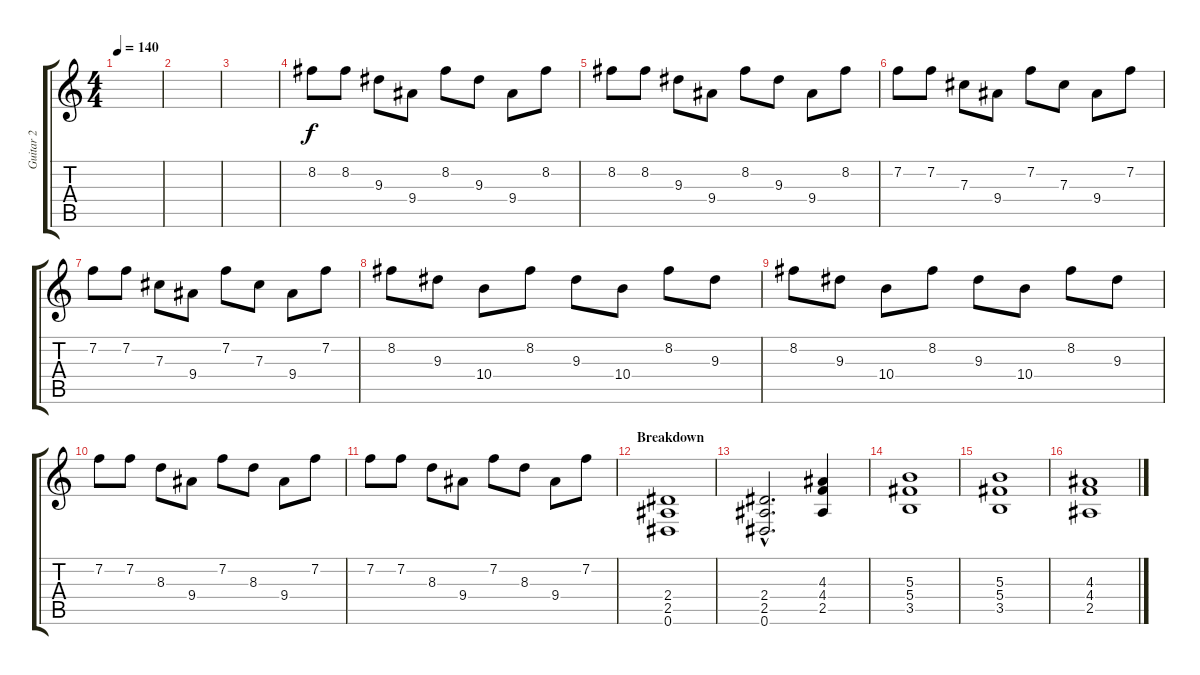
\track ("Guitar 2" "Guitar 2") {instrument distortionguitar}
\staff {score tabs}
\tuning (Eb4 Bb3 Gb3 Db3 Ab2 Eb2) {hide}
\ts (4 4)
\tempo 140
\clef g2
\ks c
|
|
|
8.2.8{volume 13 instrument overdrivenguitar} 8.2.8 9.3.8 9.4.8 8.2.8 9.3.8 9.4.8 8.2.8 |
8.2.8 8.2.8 9.3.8 9.4.8 8.2.8 9.3.8 9.4.8 8.2.8 |
7.2.8 7.2.8 7.3.8 9.4.8 7.2.8 7.3.8 9.4.8 7.2.8 |
7.2.8 7.2.8 7.3.8 9.4.8 7.2.8 7.3.8 9.4.8 7.2.8 |
8.2.8 9.3.8 10.4.8 8.2.8 9.3.8 10.4.8 8.2.8 9.3.8 |
8.2.8 9.3.8 10.4.8 8.2.8 9.3.8 10.4.8 8.2.8 9.3.8 |
7.2.8 7.2.8 8.3.8 9.4.8 7.2.8 8.3.8 9.4.8 7.2.8 |
7.2.8 7.2.8 8.3.8 9.4.8 7.2.8 8.3.8 9.4.8 7.2.8 |
\section ("" "Breakdown")
(2.4 2.5 0.6).1{instrument distortionguitar} |
(2.4{hac} 2.5{hac} 0.6{hac}).2{d} (4.3 4.4 2.5).4 |
(5.3 5.4 3.5).1 |
(5.3 5.4 3.5).1 |
(4.3 4.4 2.5).1
